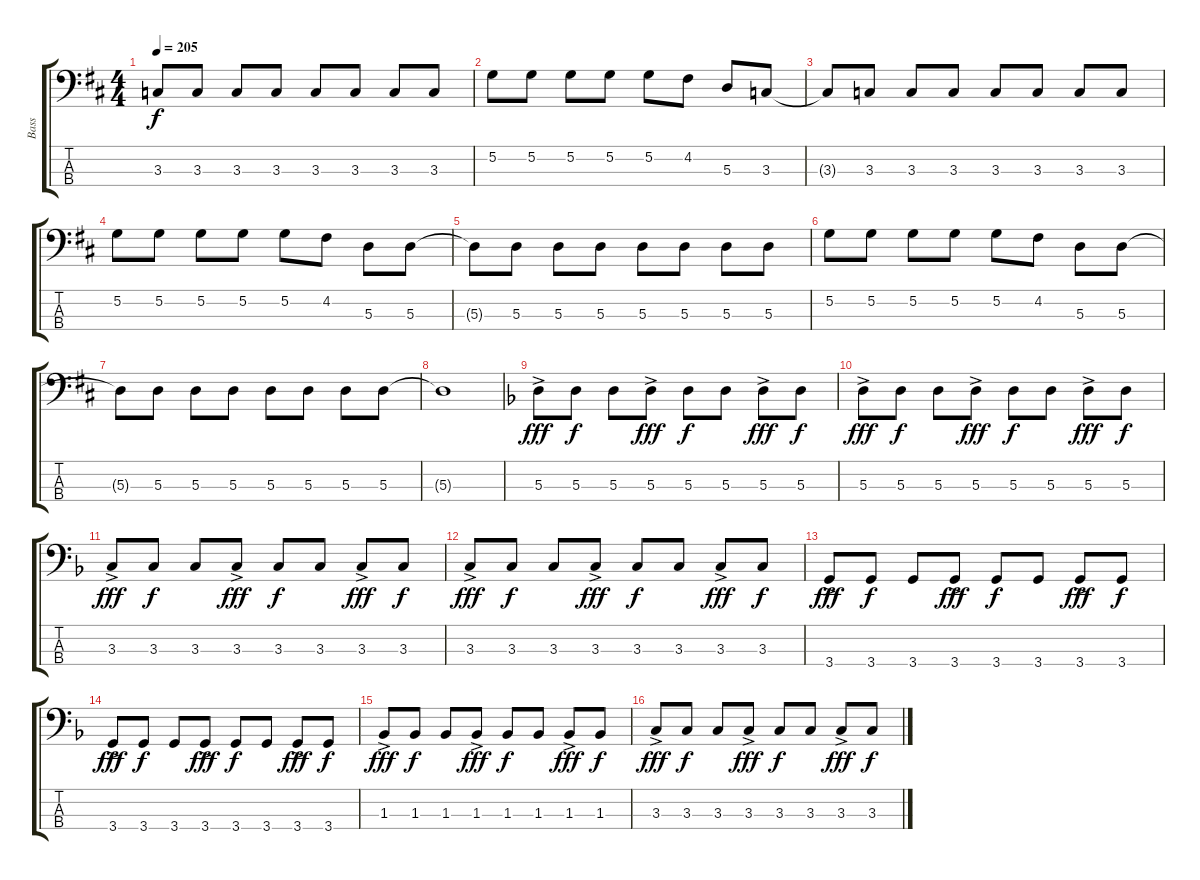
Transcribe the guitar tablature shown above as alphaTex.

\track ("Bass" "Bass") {instrument electricbasspick}
\staff {score tabs}
\tuning (G2 D2 A1 E1) {hide}
\ts (4 4)
\tempo 205
\clef f4
\ks d
3.3{t}.8{dy f} 3.3.8 3.3.8 3.3.8 3.3.8 3.3.8 3.3.8 3.3.8 |
5.2.8 5.2.8 5.2.8 5.2.8 5.2.8 4.2.8 5.3.8 3.3.8 |
3.3{t}.8 3.3.8 3.3.8 3.3.8 3.3.8 3.3.8 3.3.8 3.3.8 |
5.2.8 5.2.8 5.2.8 5.2.8 5.2.8 4.2.8 5.3.8 5.3.8 |
5.3{t}.8 5.3.8 5.3.8 5.3.8 5.3.8 5.3.8 5.3.8 5.3.8 |
5.2.8 5.2.8 5.2.8 5.2.8 5.2.8 4.2.8 5.3.8 5.3.8 |
5.3{t}.8 5.3.8 5.3.8 5.3.8 5.3.8 5.3.8 5.3.8 5.3.8 |
5.3{t}.1 |
\ks f
5.3{ac}.8{dy fff} 5.3.8{dy f} 5.3.8 5.3{ac}.8{dy fff} 5.3.8{dy f} 5.3.8 5.3{ac}.8{dy fff} 5.3.8{dy f} |
5.3{ac}.8{dy fff} 5.3.8{dy f} 5.3.8 5.3{ac}.8{dy fff} 5.3.8{dy f} 5.3.8 5.3{ac}.8{dy fff} 5.3.8{dy f} |
3.3{ac}.8{dy fff} 3.3.8{dy f} 3.3.8 3.3{ac}.8{dy fff} 3.3.8{dy f} 3.3.8 3.3{ac}.8{dy fff} 3.3.8{dy f} |
3.3{ac}.8{dy fff} 3.3.8{dy f} 3.3.8 3.3{ac}.8{dy fff} 3.3.8{dy f} 3.3.8 3.3{ac}.8{dy fff} 3.3.8{dy f} |
3.4{ac}.8{dy fff} 3.4.8{dy f} 3.4.8 3.4{ac}.8{dy fff} 3.4.8{dy f} 3.4.8 3.4{ac}.8{dy fff} 3.4.8{dy f} |
3.4{ac}.8{dy fff} 3.4.8{dy f} 3.4.8 3.4{ac}.8{dy fff} 3.4.8{dy f} 3.4.8 3.4{ac}.8{dy fff} 3.4.8{dy f} |
1.3{ac}.8{dy fff} 1.3.8{dy f} 1.3.8 1.3{ac}.8{dy fff} 1.3.8{dy f} 1.3.8 1.3{ac}.8{dy fff} 1.3.8{dy f} |
3.3{ac}.8{dy fff} 3.3.8{dy f} 3.3.8 3.3{ac}.8{dy fff} 3.3.8{dy f} 3.3.8 3.3{ac}.8{dy fff} 3.3.8{dy f}
